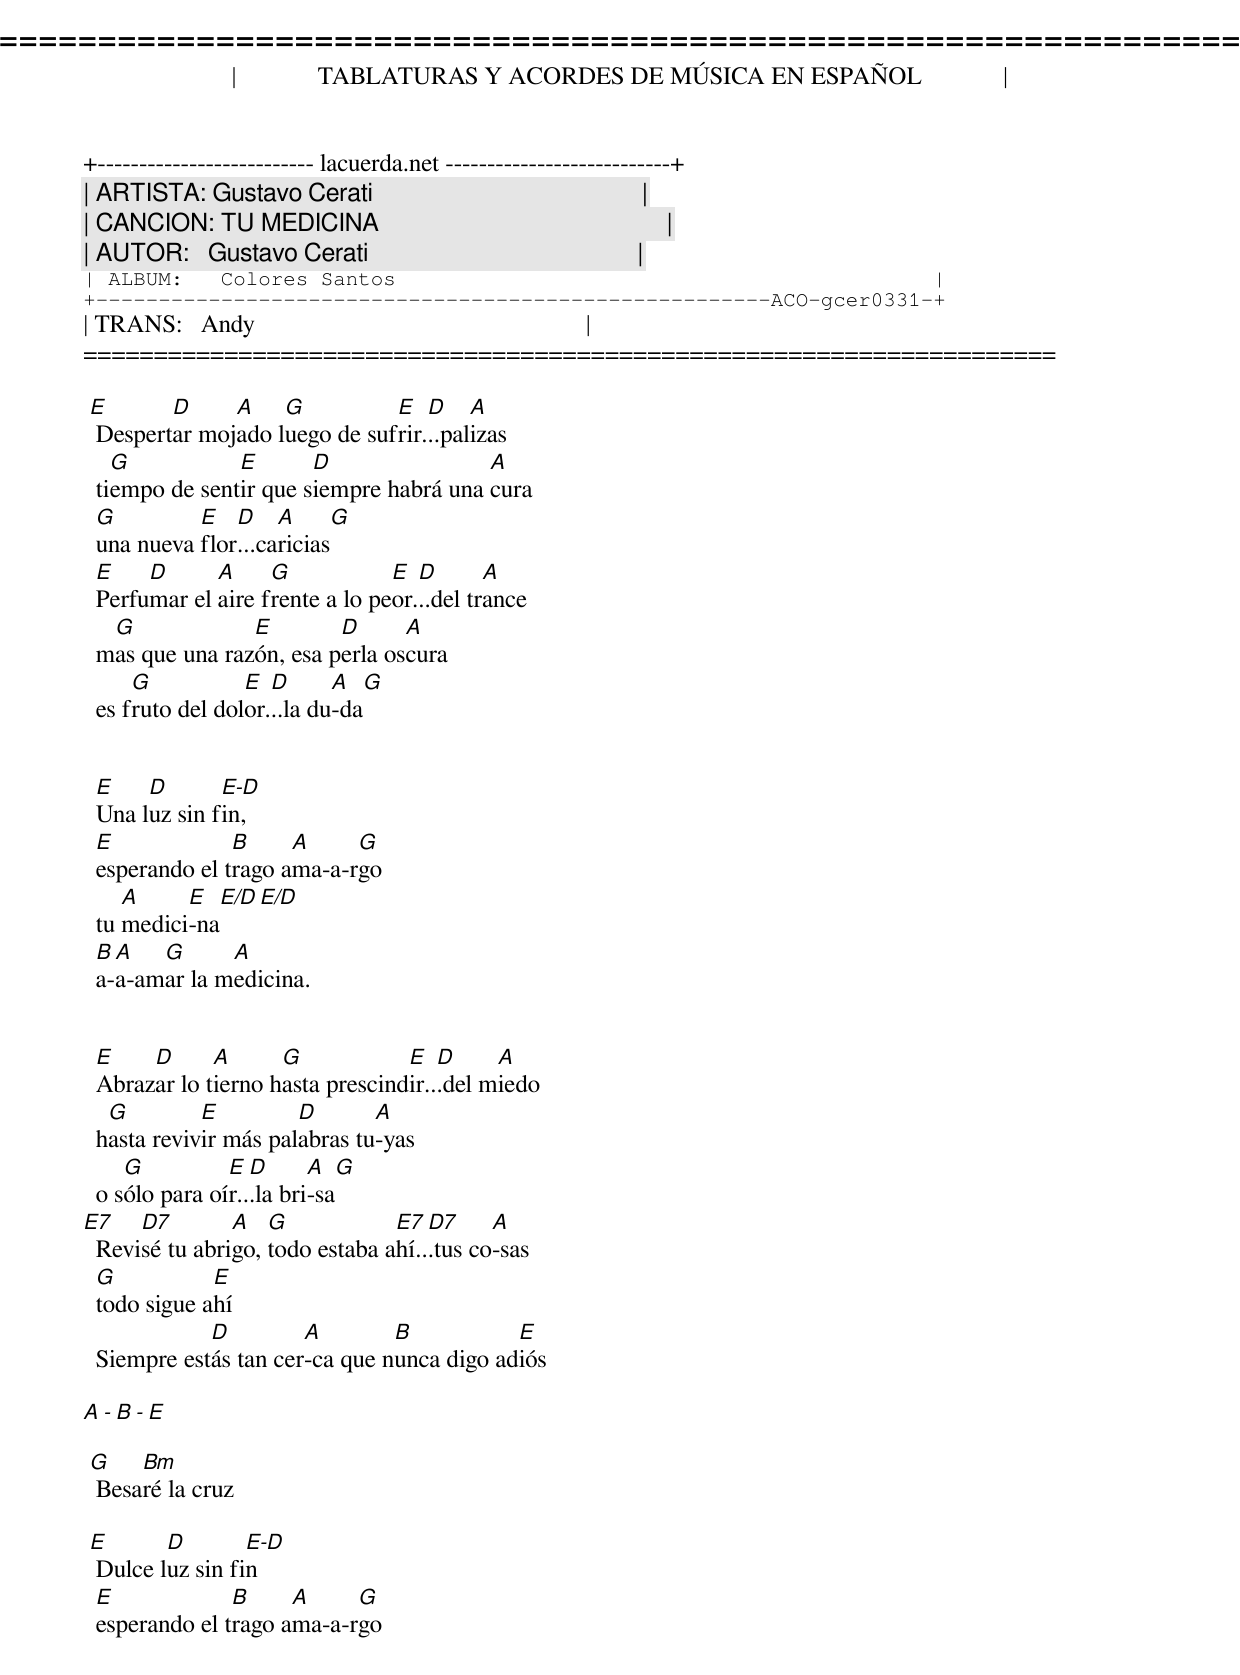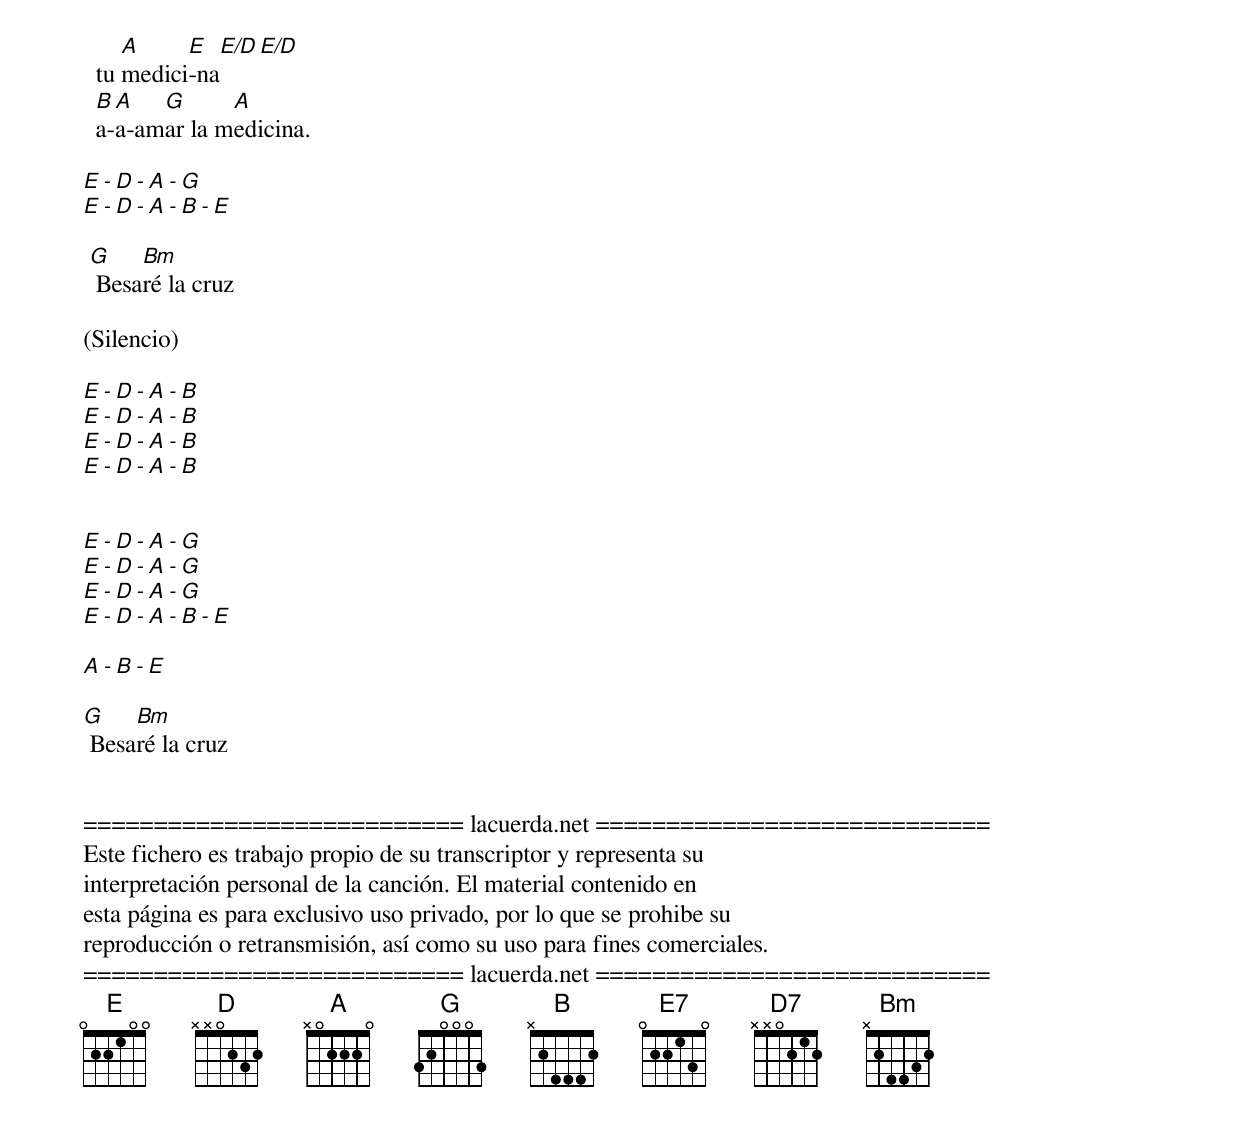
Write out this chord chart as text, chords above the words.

=====================================================================
|             TABLATURAS Y ACORDES DE MÚSICA EN ESPAÑOL             |
+-------------------------- lacuerda.net ---------------------------+
| ARTISTA: Gustavo Cerati                                           |
| CANCION: TU MEDICINA                                              |
| AUTOR:   Gustavo Cerati                                           |
| ALBUM:   Colores Santos                                           |
+------------------------------------------------------ACO-gcer0331-+
| TRANS:   Andy                                                     |
=====================================================================

 E       D     A    G          E   D    A
  Despertar mojado luego de sufrir...palizas
    G           E       D                A
  tiempo de sentir que siempre habrá una cura
  G         E   D    A     G
  una nueva flor...caricias
  E    D      A     G            E  D       A
  Perfumar el aire frente a lo peor...del trance
   G             E        D      A
  mas que una razón, esa perla oscura
      G           E  D      A   G
  es fruto del dolor...la du-da


  E    D       E-D
  Una luz sin fin,
  E             B     A     G
  esperando el trago ama-a-rgo
     A     E   E/D E/D
  tu medici-na
  B A   G      A
  a-a-amar la medicina.


  E    D      A      G            E   D     A
  Abrazar lo tierno hasta prescindir...del miedo
   G         E         D       A
  hasta revivir más palabras tu-yas
     G          E  D      A   G
  o sólo para oír...la bri-sa
E7    D7        A   G            E7  D7     A
  Revisé tu abrigo, todo estaba ahí...tus co-sas
  G           E
  todo sigue ahí
             D         A        B           E
  Siempre estás tan cer-ca que nunca digo adiós

  A - B - E

 G    Bm
  Besaré la cruz

 E       D        E-D
  Dulce luz sin fin
  E             B     A     G
  esperando el trago ama-a-rgo
     A     E   E/D E/D
  tu medici-na
  B A   G      A
  a-a-amar la medicina.

  E - D - A - G
  E - D - A - B - E

 G    Bm
  Besaré la cruz

(Silencio)

 E - D - A - B
 E - D - A - B
 E - D - A - B
 E - D - A - B


  E - D - A - G
  E - D - A - G
  E - D - A - G
  E - D - A - B - E

  A - B - E

G    Bm
 Besaré la cruz


=========================== lacuerda.net ============================
Este fichero es trabajo propio de su transcriptor y representa su
interpretación personal de la canción. El material contenido en
esta página es para exclusivo uso privado, por lo que se prohibe su
reproducción o retransmisión, así como su uso para fines comerciales.
=========================== lacuerda.net ============================
